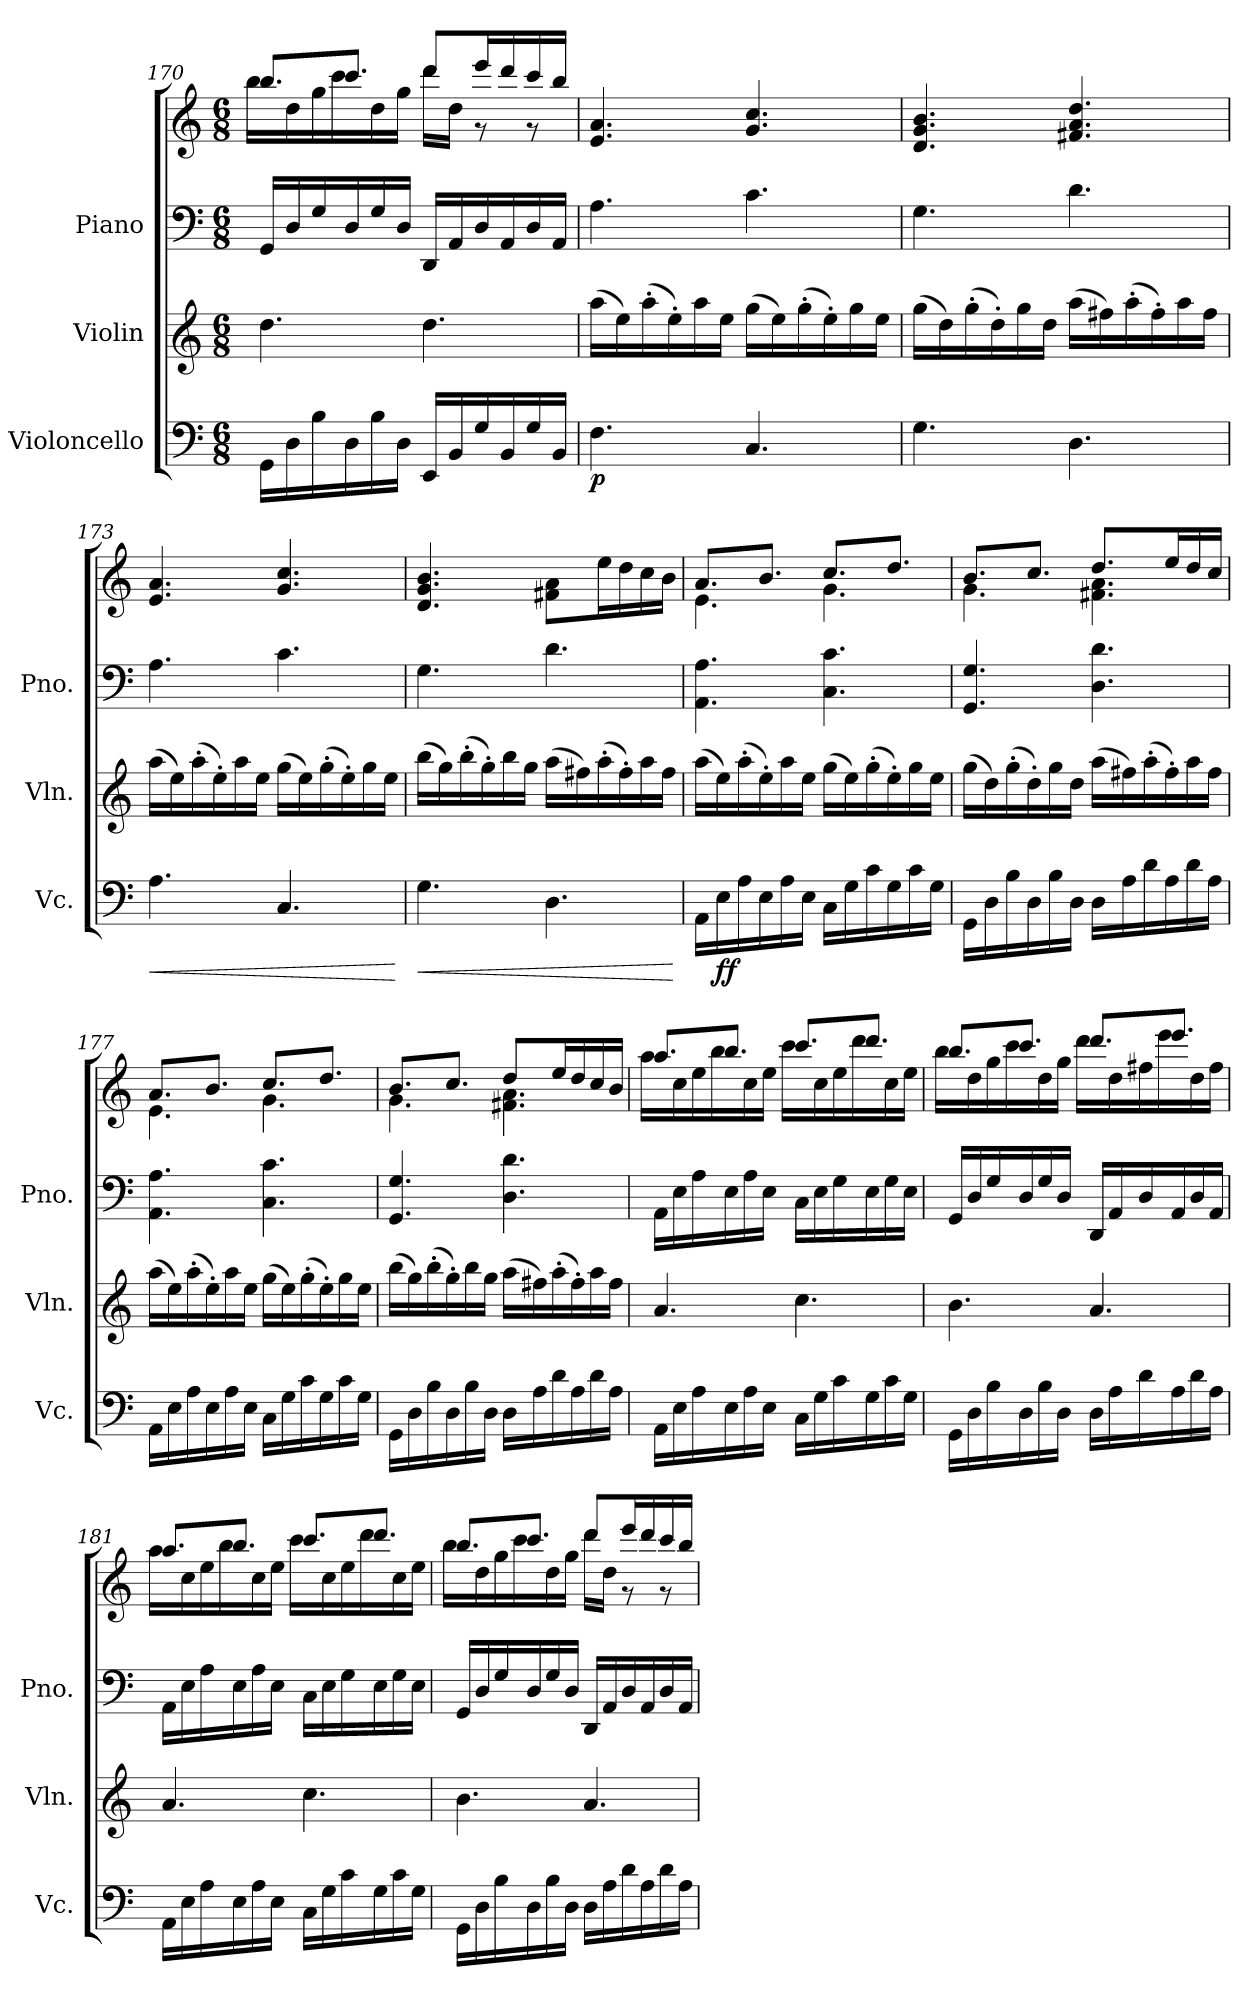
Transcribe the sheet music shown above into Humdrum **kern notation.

**kern	**dynam	**kern	**dynam	**kern	**kern
*part3	*part3	*part2	*part2	*part1	*part1
*staff4	*staff4	*staff3	*staff3	*staff2	*staff1
*I"Violoncello	*	*I"Violin	*	*I"Piano	*
*I'Vc.	*	*I'Vln.	*	*I'Pno.	*
*clefF4	*	*clefG2	*	*clefF4	*clefG2
*k[]	*	*k[]	*	*k[]	*k[]
*M6/8	*	*M6/8	*	*M6/8	*M6/8
=170	=170	=170	=170	=170	=170
*	*	*	*	*	*^
16GG\LL	.	4.dd\	.	16GG/LL	8.bb/L	16bb\LL
16D\	.	.	.	16D/	.	16dd\
16B\	.	.	.	16G/	.	16gg\
16D\	.	.	.	16D/	8.ccc/J	16ccc\
16B\	.	.	.	16G/	.	16dd\
16D\JJ	.	.	.	16D/JJ	.	16gg\JJ
16EE/LL	.	4.dd\	.	16DD/LL	8ddd/L	16ddd\LL
16BB/	.	.	.	16AA/	.	16dd\JJ
16G/	.	.	.	16D/	16eee/L	8r
16BB/	.	.	.	16AA/	16ddd/	.
16G/	.	.	.	16D/	16ccc/	8r
16BB/JJ	.	.	.	16AA/JJ	16bb/JJ	.
*	*	*	*	*	*v	*v
=171	=171	=171	=171	=171	=171
!	!LO:DY:b	!	!	!	!
4.F\	p	(16aa\LL	.	4.A\	4.e/ 4.a/
.	.	16ee\)	.	.	.
.	.	(16aa'\	.	.	.
.	.	16ee'\)	.	.	.
.	.	16aa\	.	.	.
.	.	16ee\JJ	.	.	.
4.C/	.	(16gg\LL	.	4.c\	4.g/ 4.cc/
.	.	16ee\)	.	.	.
.	.	(16gg'\	.	.	.
.	.	16ee'\)	.	.	.
.	.	16gg\	.	.	.
.	.	16ee\JJ	.	.	.
=172	=172	=172	=172	=172	=172
4.G\	.	(16gg\LL	.	4.G\	4.d/ 4.g/ 4.b/
.	.	16dd\)	.	.	.
.	.	(16gg'\	.	.	.
.	.	16dd'\)	.	.	.
.	.	16gg\	.	.	.
.	.	16dd\JJ	.	.	.
4.D\	.	(16aa\LL	.	4.d\	4.f#X/ 4.a/ 4.dd/
.	.	16ff#X\)	.	.	.
.	.	(16aa'\	.	.	.
.	.	16ff#'\)	.	.	.
.	.	16aa\	.	.	.
.	.	16ff#\JJ	.	.	.
!!LO:LB:g=z
=173	=173	=173	=173	=173	=173
!	!LO:HP:b	!	!	!	!
4.A\	<	(16aa\LL	.	4.A\	4.e/ 4.a/
.	.	16ee\)	.	.	.
.	.	(16aa'\	.	.	.
.	.	16ee'\)	.	.	.
.	.	16aa\	.	.	.
.	.	16ee\JJ	.	.	.
4.C/	.	(16gg\LL	.	4.c\	4.g/ 4.cc/
.	.	16ee\)	.	.	.
.	.	(16gg'\	.	.	.
.	.	16ee'\)	.	.	.
.	.	16gg\	.	.	.
.	.	16ee\JJ	.	.	.
.	[	.	.	.	.
=174	=174	=174	=174	=174	=174
!	!LO:HP:b	!	!	!	!
4.G\	<	(16bb\LL	.	4.G\	4.d/ 4.g/ 4.b/
.	.	16gg\)	.	.	.
.	.	(16bb'\	.	.	.
.	.	16gg'\)	.	.	.
.	.	16bb\	.	.	.
.	.	16gg\JJ	.	.	.
4.D\	.	(16aa\LL	.	4.d\	8f#X\ 8a\L
.	.	16ff#X\)	.	.	.
.	.	(16aa'\	.	.	16ee\L
.	.	16ff#'\)	.	.	16dd\
.	.	16aa\	.	.	16cc\
.	.	16ff#\JJ	.	.	16b\JJ
.	[	.	.	.	.
=175	=175	=175	=175	=175	=175
*	*	*	*	*	*^
16AA\LL	.	(16aa\LL	.	4.AA\ 4.A\	8.a/L	4.e\
!	!LO:DY:b	!	!	!	!	!
16E\	ff	16ee\)	.	.	.	.
16A\	.	(16aa'\	.	.	.	.
16E\	.	16ee'\)	.	.	8.b/J	.
16A\	.	16aa\	.	.	.	.
16E\JJ	.	16ee\JJ	.	.	.	.
16C\LL	.	(16gg\LL	.	4.C\ 4.c\	8.cc/L	4.g\
16G\	.	16ee\)	.	.	.	.
16c\	.	(16gg'\	.	.	.	.
16G\	.	16ee'\)	.	.	8.dd/J	.
16c\	.	16gg\	.	.	.	.
16G\JJ	.	16ee\JJ	.	.	.	.
=176	=176	=176	=176	=176	=176	=176
16GG\LL	.	(16gg\LL	.	4.GG/ 4.G/	8.b/L	4.g\
16D\	.	16dd\)	.	.	.	.
16B\	.	(16gg'\	.	.	.	.
16D\	.	16dd'\)	.	.	8.cc/J	.
16B\	.	16gg\	.	.	.	.
16D\JJ	.	16dd\JJ	.	.	.	.
16D\LL	.	(16aa\LL	.	4.D\ 4.d\	8.dd/L	4.f#X\ 4.a\
16A\	.	16ff#X\)	.	.	.	.
16d\	.	(16aa'\	.	.	.	.
16A\	.	16ff#'\)	.	.	16ee/L	.
16d\	.	16aa\	.	.	16dd/	.
16A\JJ	.	16ff#\JJ	.	.	16cc/JJ	.
!!LO:LB:g=z	!!
=177	=177	=177	=177	=177	=177	=177
16AA\LL	.	(16aa\LL	.	4.AA\ 4.A\	8.a/L	4.e\
16E\	.	16ee\)	.	.	.	.
16A\	.	(16aa'\	.	.	.	.
16E\	.	16ee'\)	.	.	8.b/J	.
16A\	.	16aa\	.	.	.	.
16E\JJ	.	16ee\JJ	.	.	.	.
16C\LL	.	(16gg\LL	.	4.C\ 4.c\	8.cc/L	4.g\
16G\	.	16ee\)	.	.	.	.
16c\	.	(16gg'\	.	.	.	.
16G\	.	16ee'\)	.	.	8.dd/J	.
16c\	.	16gg\	.	.	.	.
16G\JJ	.	16ee\JJ	.	.	.	.
=178	=178	=178	=178	=178	=178	=178
16GG\LL	.	(16bb\LL	.	4.GG/ 4.G/	8.b/L	4.g\
16D\	.	16gg\)	.	.	.	.
16B\	.	(16bb'\	.	.	.	.
16D\	.	16gg'\)	.	.	8.cc/J	.
16B\	.	16bb\	.	.	.	.
16D\JJ	.	16gg\JJ	.	.	.	.
16D\LL	.	(16aa\LL	.	4.D\ 4.d\	8dd/L	4.f#X\ 4.a\
16A\	.	16ff#X\)	.	.	.	.
16d\	.	(16aa'\	.	.	16ee/L	.
16A\	.	16ff#'\)	.	.	16dd/	.
16d\	.	16aa\	.	.	16cc/	.
16A\JJ	.	16ff#\JJ	.	.	16b/JJ	.
=179	=179	=179	=179	=179	=179	=179
!	!	!	!LO:DY:b	!	!	!
16AA\LL	.	4.a/	other-dynamics	16AA\LL	8.aa/L	16aa\LL
16E\	.	.	.	16E\	.	16cc\
16A\	.	.	.	16A\	.	16ee\
16E\	.	.	.	16E\	8.bb/J	16bb\
16A\	.	.	.	16A\	.	16cc\
16E\JJ	.	.	.	16E\JJ	.	16ee\JJ
16C\LL	.	4.cc\	.	16C\LL	8.ccc/L	16ccc\LL
16G\	.	.	.	16E\	.	16cc\
16c\	.	.	.	16G\	.	16ee\
16G\	.	.	.	16E\	8.ddd/J	16ddd\
16c\	.	.	.	16G\	.	16cc\
16G\JJ	.	.	.	16E\JJ	.	16ee\JJ
!!LO:PB:g=z	!!
=180	=180	=180	=180	=180	=180	=180
16GG\LL	.	4.b\	.	16GG/LL	8.bb/L	16bb\LL
16D\	.	.	.	16D/	.	16dd\
16B\	.	.	.	16G/	.	16gg\
16D\	.	.	.	16D/	8.ccc/J	16ccc\
16B\	.	.	.	16G/	.	16dd\
16D\JJ	.	.	.	16D/JJ	.	16gg\JJ
16D\LL	.	4.a/	.	16DD/LL	8.ddd/L	16ddd\LL
16A\	.	.	.	16AA/	.	16dd\
16d\	.	.	.	16D/	.	16ff#X\
16A\	.	.	.	16AA/	8.eee/J	16eee\
16d\	.	.	.	16D/	.	16dd\
16A\JJ	.	.	.	16AA/JJ	.	16ff#\JJ
=181	=181	=181	=181	=181	=181	=181
16AA\LL	.	4.a/	.	16AA\LL	8.aa/L	16aa\LL
16E\	.	.	.	16E\	.	16cc\
16A\	.	.	.	16A\	.	16ee\
16E\	.	.	.	16E\	8.bb/J	16bb\
16A\	.	.	.	16A\	.	16cc\
16E\JJ	.	.	.	16E\JJ	.	16ee\JJ
16C\LL	.	4.cc\	.	16C\LL	8.ccc/L	16ccc\LL
16G\	.	.	.	16E\	.	16cc\
16c\	.	.	.	16G\	.	16ee\
16G\	.	.	.	16E\	8.ddd/J	16ddd\
16c\	.	.	.	16G\	.	16cc\
16G\JJ	.	.	.	16E\JJ	.	16ee\JJ
=182	=182	=182	=182	=182	=182	=182
16GG\LL	.	4.b\	.	16GG/LL	8.bb/L	16bb\LL
16D\	.	.	.	16D/	.	16dd\
16B\	.	.	.	16G/	.	16gg\
16D\	.	.	.	16D/	8.ccc/J	16ccc\
16B\	.	.	.	16G/	.	16dd\
16D\JJ	.	.	.	16D/JJ	.	16gg\JJ
16D\LL	.	4.a/	.	16DD/LL	8ddd/L	16ddd\LL
16A\	.	.	.	16AA/	.	16dd\JJ
16d\	.	.	.	16D/	16eee/L	8r
16A\	.	.	.	16AA/	16ddd/	.
16d\	.	.	.	16D/	16ccc/	8r
16A\JJ	.	.	.	16AA/JJ	16bb/JJ	.
*	*	*	*	*	*v	*v
=	=	=	=	=	=
*-	*-	*-	*-	*-	*-
